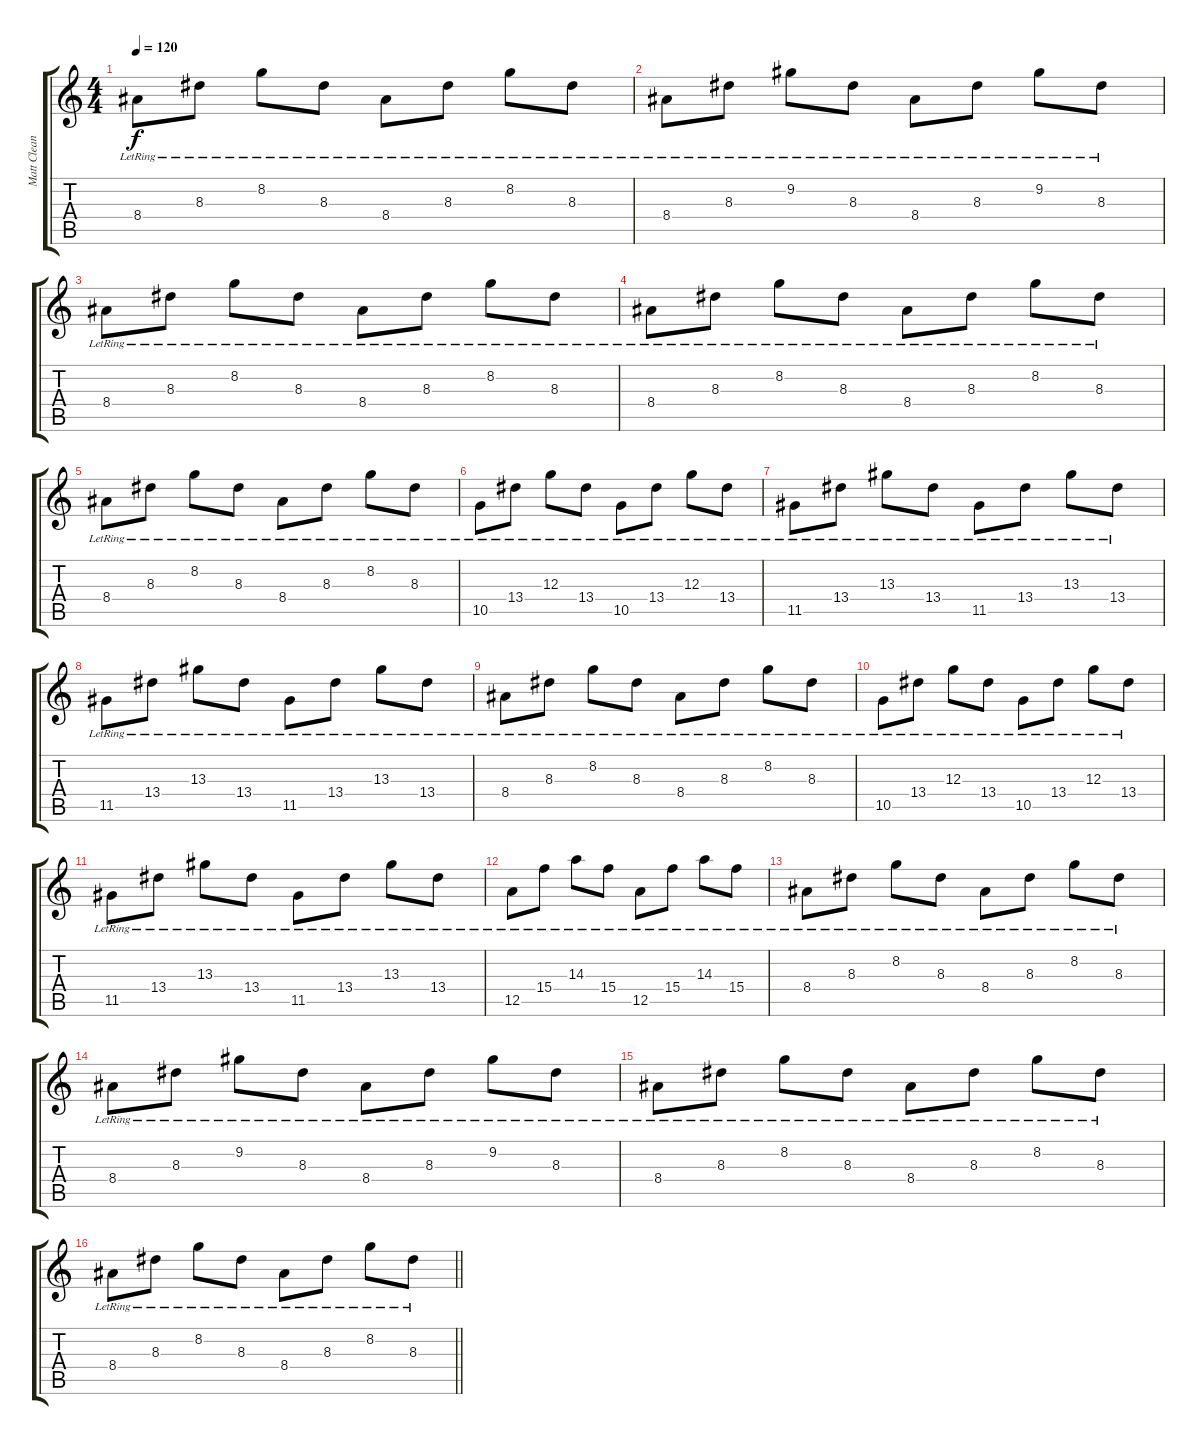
\track ("Matt Clean" "Matt Clean") {instrument electricguitarclean}
\staff {score tabs}
\tuning (E4 B3 G3 D3 A2 E2) {hide}
\ts (4 4)
\section ("" "")
\tempo 120
\clef g2
\ks c
8.4{lr}.8{dy f} 8.3{lr}.8 8.2{lr}.8 8.3{lr}.8 8.4{lr}.8 8.3{lr}.8 8.2{lr}.8 8.3{lr}.8 |
8.4{lr}.8 8.3{lr}.8 9.2{lr}.8 8.3{lr}.8 8.4{lr}.8 8.3{lr}.8 9.2{lr}.8 8.3{lr}.8 |
8.4{lr}.8 8.3{lr}.8 8.2{lr}.8 8.3{lr}.8 8.4{lr}.8 8.3{lr}.8 8.2{lr}.8 8.3{lr}.8 |
8.4{lr}.8 8.3{lr}.8 8.2{lr}.8 8.3{lr}.8 8.4{lr}.8 8.3{lr}.8 8.2{lr}.8 8.3{lr}.8 |
8.4{lr}.8 8.3{lr}.8 8.2{lr}.8 8.3{lr}.8 8.4{lr}.8 8.3{lr}.8 8.2{lr}.8 8.3{lr}.8 |
10.5{lr}.8 13.4{lr}.8 12.3{lr}.8 13.4{lr}.8 10.5{lr}.8 13.4{lr}.8 12.3{lr}.8 13.4{lr}.8 |
11.5{lr}.8 13.4{lr}.8 13.3{lr}.8 13.4{lr}.8 11.5{lr}.8 13.4{lr}.8 13.3{lr}.8 13.4{lr}.8 |
11.5{lr}.8 13.4{lr}.8 13.3{lr}.8 13.4{lr}.8 11.5{lr}.8 13.4{lr}.8 13.3{lr}.8 13.4{lr}.8 |
8.4{lr}.8 8.3{lr}.8 8.2{lr}.8 8.3{lr}.8 8.4{lr}.8 8.3{lr}.8 8.2{lr}.8 8.3{lr}.8 |
10.5{lr}.8 13.4{lr}.8 12.3{lr}.8 13.4{lr}.8 10.5{lr}.8 13.4{lr}.8 12.3{lr}.8 13.4{lr}.8 |
11.5{lr}.8 13.4{lr}.8 13.3{lr}.8 13.4{lr}.8 11.5{lr}.8 13.4{lr}.8 13.3{lr}.8 13.4{lr}.8 |
12.5{lr}.8 15.4{lr}.8 14.3{lr}.8 15.4{lr}.8 12.5{lr}.8 15.4{lr}.8 14.3{lr}.8 15.4{lr}.8 |
8.4{lr}.8 8.3{lr}.8 8.2{lr}.8 8.3{lr}.8 8.4{lr}.8 8.3{lr}.8 8.2{lr}.8 8.3{lr}.8 |
8.4{lr}.8 8.3{lr}.8 9.2{lr}.8 8.3{lr}.8 8.4{lr}.8 8.3{lr}.8 9.2{lr}.8 8.3{lr}.8 |
8.4{lr}.8 8.3{lr}.8 8.2{lr}.8 8.3{lr}.8 8.4{lr}.8 8.3{lr}.8 8.2{lr}.8 8.3{lr}.8 |
\barLineRight lightlight
8.4{lr}.8 8.3{lr}.8 8.2{lr}.8 8.3{lr}.8 8.4{lr}.8 8.3{lr}.8 8.2{lr}.8 8.3{lr}.8
